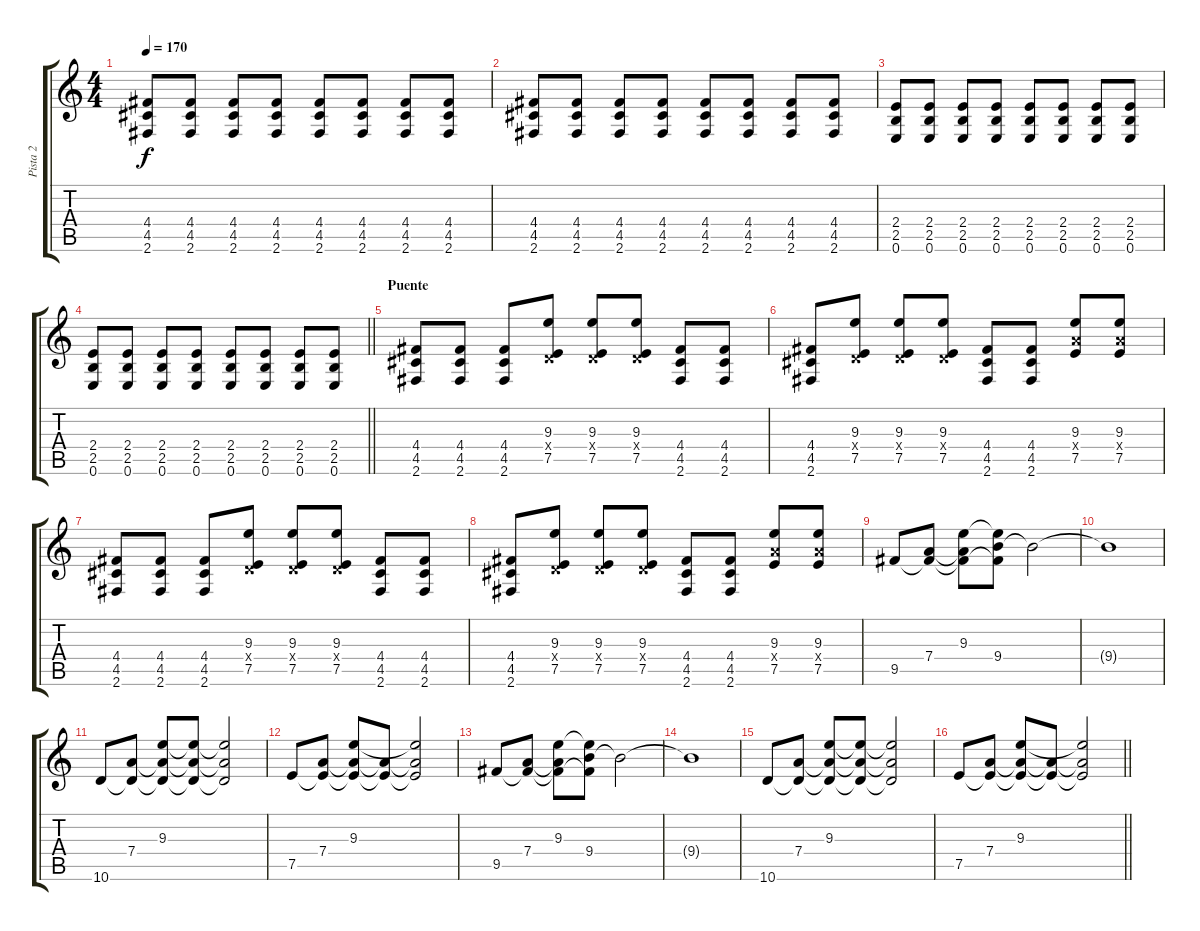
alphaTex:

\track ("Pista 2" "Pista 2") {instrument electricguitarclean}
\staff {score tabs}
\tuning (E4 B3 G3 D3 A2 E2) {hide}
\ts (4 4)
\tempo 170
\clef g2
\ks c
(4.4 4.5 2.6).8{dy f} (4.4 4.5 2.6).8 (4.4 4.5 2.6).8 (4.4 4.5 2.6).8 (4.4 4.5 2.6).8 (4.4 4.5 2.6).8 (4.4 4.5 2.6).8 (4.4 4.5 2.6).8 |
(4.4 4.5 2.6).8 (4.4 4.5 2.6).8 (4.4 4.5 2.6).8 (4.4 4.5 2.6).8 (4.4 4.5 2.6).8 (4.4 4.5 2.6).8 (4.4 4.5 2.6).8 (4.4 4.5 2.6).8 |
(2.4 2.5 0.6).8 (2.4 2.5 0.6).8 (2.4 2.5 0.6).8 (2.4 2.5 0.6).8 (2.4 2.5 0.6).8 (2.4 2.5 0.6).8 (2.4 2.5 0.6).8 (2.4 2.5 0.6).8 |
\barLineRight lightlight
(2.4 2.5 0.6).8 (2.4 2.5 0.6).8 (2.4 2.5 0.6).8 (2.4 2.5 0.6).8 (2.4 2.5 0.6).8 (2.4 2.5 0.6).8 (2.4 2.5 0.6).8 (2.4 2.5 0.6).8 |
\section ("" "Puente")
(4.4 4.5 2.6).8 (4.4 4.5 2.6).8 (4.4 4.5 2.6).8 (9.3 0.4{x} 7.5).8 (9.3 0.4{x} 7.5).8 (9.3 0.4{x} 7.5).8 (4.4 4.5 2.6).8 (4.4 4.5 2.6).8 |
(4.4 4.5 2.6).8 (9.3 0.4{x} 7.5).8 (9.3 0.4{x} 7.5).8 (9.3 0.4{x} 7.5).8 (4.4 4.5 2.6).8 (4.4 4.5 2.6).8 (9.3 7.4{x} 7.5).8 (9.3 7.4{x} 7.5).8 |
(4.4 4.5 2.6).8 (4.4 4.5 2.6).8 (4.4 4.5 2.6).8 (9.3 0.4{x} 7.5).8 (9.3 0.4{x} 7.5).8 (9.3 0.4{x} 7.5).8 (4.4 4.5 2.6).8 (4.4 4.5 2.6).8 |
(4.4 4.5 2.6).8 (9.3 0.4{x} 7.5).8 (9.3 0.4{x} 7.5).8 (9.3 0.4{x} 7.5).8 (4.4 4.5 2.6).8 (4.4 4.5 2.6).8 (9.3 7.4{x} 7.5).8 (9.3 7.4{x} 7.5).8 |
9.5.8{instrument electricguitarclean} (7.4 9.5{t}).8 (9.3 7.4{t} 9.5{t}).8 (9.3{t} 9.4 9.5{t}).8 9.4{t}.2 |
9.4{t}.1 |
10.6.8 (7.4 10.6{t}).8 (9.3 7.4{t} 10.6{t}).8 (9.3{t} 7.4{t} 10.6{t}).8 (9.3{t} 7.4{t} 10.6{t}).2 |
7.5.8 (7.4 7.5{t}).8 (9.3 7.4{t} 7.5{t}).8 (7.4{t} 7.5{t}).8 (9.3{t} 7.4{t} 7.5{t}).2 |
9.5.8 (7.4 9.5{t}).8 (9.3 7.4{t} 9.5{t}).8 (9.3{t} 9.4 9.5{t}).8 9.4{t}.2 |
9.4{t}.1 |
10.6.8 (7.4 10.6{t}).8 (9.3 7.4{t} 10.6{t}).8 (9.3{t} 7.4{t} 10.6{t}).8 (9.3{t} 7.4{t} 10.6{t}).2 |
\barLineRight lightlight
7.5.8 (7.4 7.5{t}).8 (9.3 7.4{t} 7.5{t}).8 (7.4{t} 7.5{t}).8 (9.3{t} 7.4{t} 7.5{t}).2
